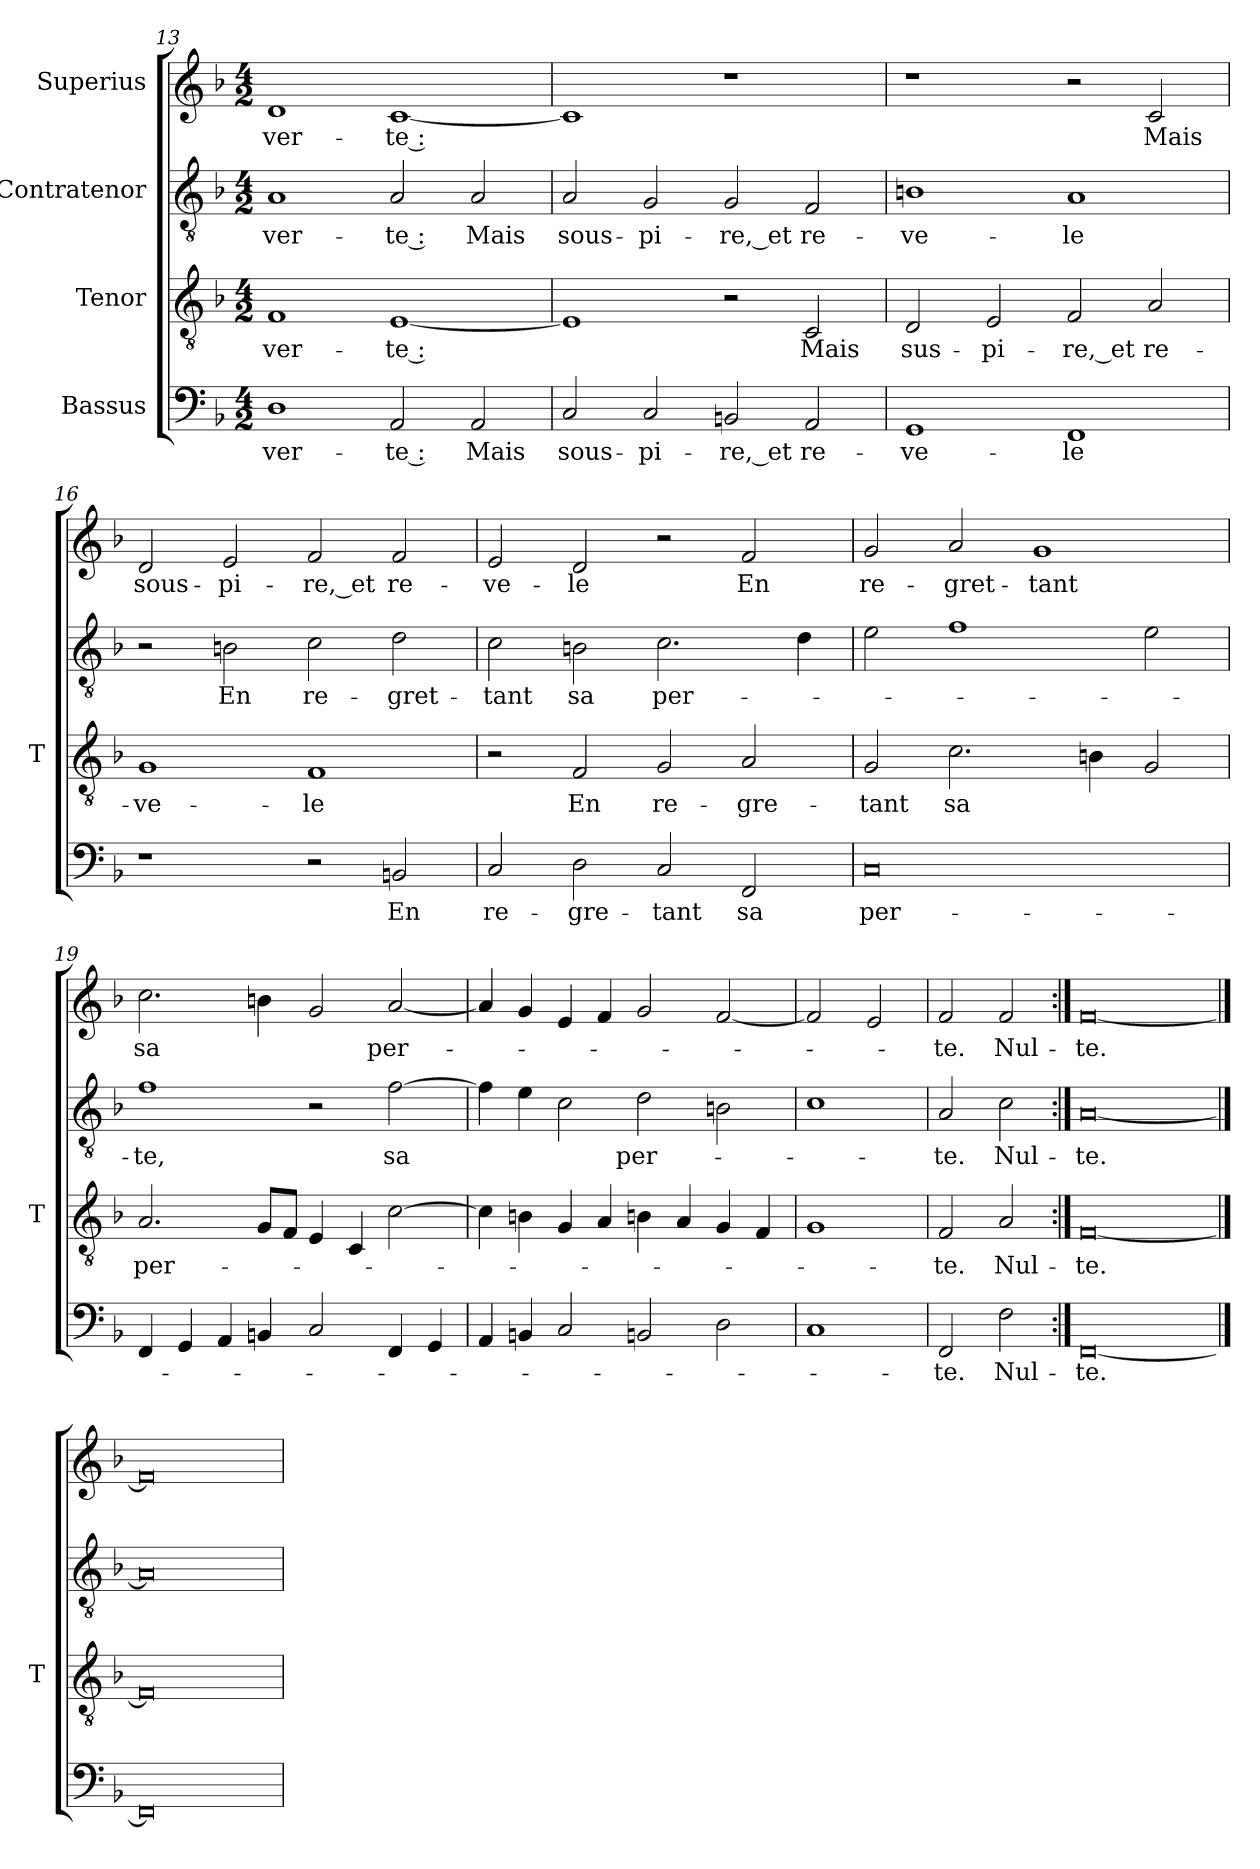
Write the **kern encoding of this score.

**kern	**text	**kern	**text	**kern	**text	**kern	**text
*part4	*part4	*part3	*part3	*part2	*part2	*part1	*part1
*staff4	*staff4	*staff3	*staff3	*staff2	*staff2	*staff1	*staff1
*I"Bassus	*	*I"Tenor	*	*I"Contratenor	*	*I"Superius	*
*	*	*I'T	*	*	*	*	*
*clefF4	*	*clefGv2	*	*clefGv2	*	*clefG2	*
*k[b-]	*	*k[b-]	*	*k[b-]	*	*k[b-]	*
*M4/2	*	*M4/2	*	*M4/2	*	*M4/2	*
=13	=13	=13	=13	=13	=13	=13	=13
1D	ver-	1F	ver-	1A	ver-	1d	ver-
2AA	-te :	[1E	-te :	2A	-te :	[1c	-te :
2AA	-Mais	.	.	2A	-Mais	.	.
=14	=14	=14	=14	=14	=14	=14	=14
2C	sous-	1E]	.	2A	sous-	1c]	.
2C	pi-	.	.	2G	pi-	.	.
2BBn	-re,_et	2r	.	2G	-re,_et	1r	.
2AA	re-	2C	-Mais	2F	re-	.	.
=15	=15	=15	=15	=15	=15	=15	=15
1GG	ve-	2D	sus-	1Bn	ve-	1r	.
.	.	2E	pi-	.	.	.	.
1FF	-le	2F	-re,_et	1A	-le	2r	.
.	.	2A	re-	.	.	2c	-Mais
=16	=16	=16	=16	=16	=16	=16	=16
1r	.	1G	ve-	2r	.	2d	sous-
.	.	.	.	2Bn	-En	2e	pi-
2r	.	1F	-le	2c	re-	2f	-re,_et
2BBn	-En	.	.	2d	gret-	2f	re-
=17	=17	=17	=17	=17	=17	=17	=17
2C	re-	2r	.	2c	-tant	2e	ve-
2D	gre-	2F	-En	2Bn	-sa	2d	-le
2C	-tant	2G	re-	2.c	per-	2r	.
2FF	-sa	2A	gre-	.	.	2f	-En
.	.	.	.	4d	.	.	.
=18	=18	=18	=18	=18	=18	=18	=18
0C	per-	2G	-tant	2e	.	2g	re-
.	.	2.c	-sa	1f	.	2a	gret-
.	.	.	.	.	.	1g	-tant
.	.	4Bn	.	.	.	.	.
.	.	2G	.	2e	.	.	.
=19	=19	=19	=19	=19	=19	=19	=19
4FF	.	2.A	per-	1f	-te,	2.cc	-sa
4GG	.	.	.	.	.	.	.
4AA	.	.	.	.	.	.	.
4BBn	.	8GL	.	.	.	4bn	.
.	.	8FJ	.	.	.	.	.
2C	.	4E	.	2r	.	2g	.
.	.	4C	.	.	.	.	.
4FF	.	[2c	.	[2f	-sa	[2a	per-
4GG	.	.	.	.	.	.	.
=20	=20	=20	=20	=20	=20	=20	=20
4AA	.	4c]	.	4f]	.	4a]	.
4BBn	.	4Bn	.	4e	.	4g	.
2C	.	4G	.	2c	.	4e	.
.	.	4A	.	.	.	4f	.
2BBn	.	4Bn	.	2d	per-	2g	.
.	.	4A	.	.	.	.	.
2D	.	4G	.	2Bn	.	[2f	.
.	.	4F	.	.	.	.	.
=21	=21	=21	=21	=21	=21	=21	=21
1C	.	1G	.	1c	.	2f]	.
.	.	.	.	.	.	2e	.
=22	=22	=22	=22	=22	=22	=22	=22
2FF	-te.	2F	-te.	2A	-te.	2f	-te.
2F	Nul-	2A	Nul-	2c	Nul-	2f	Nul-
=23:|!	=23:|!	=23:|!	=23:|!	=23:|!	=23:|!	=23:|!	=23:|!
[0FF	-te.	[0F	-te.	[0A	-te.	[0f	-te.
==24	==24	==24	==24	==24	==24	==24	==24
0FF]	.	0F]	.	0A]	.	0f]	.
=	=	=	=	=	=	=	=
*-	*-	*-	*-	*-	*-	*-	*-
